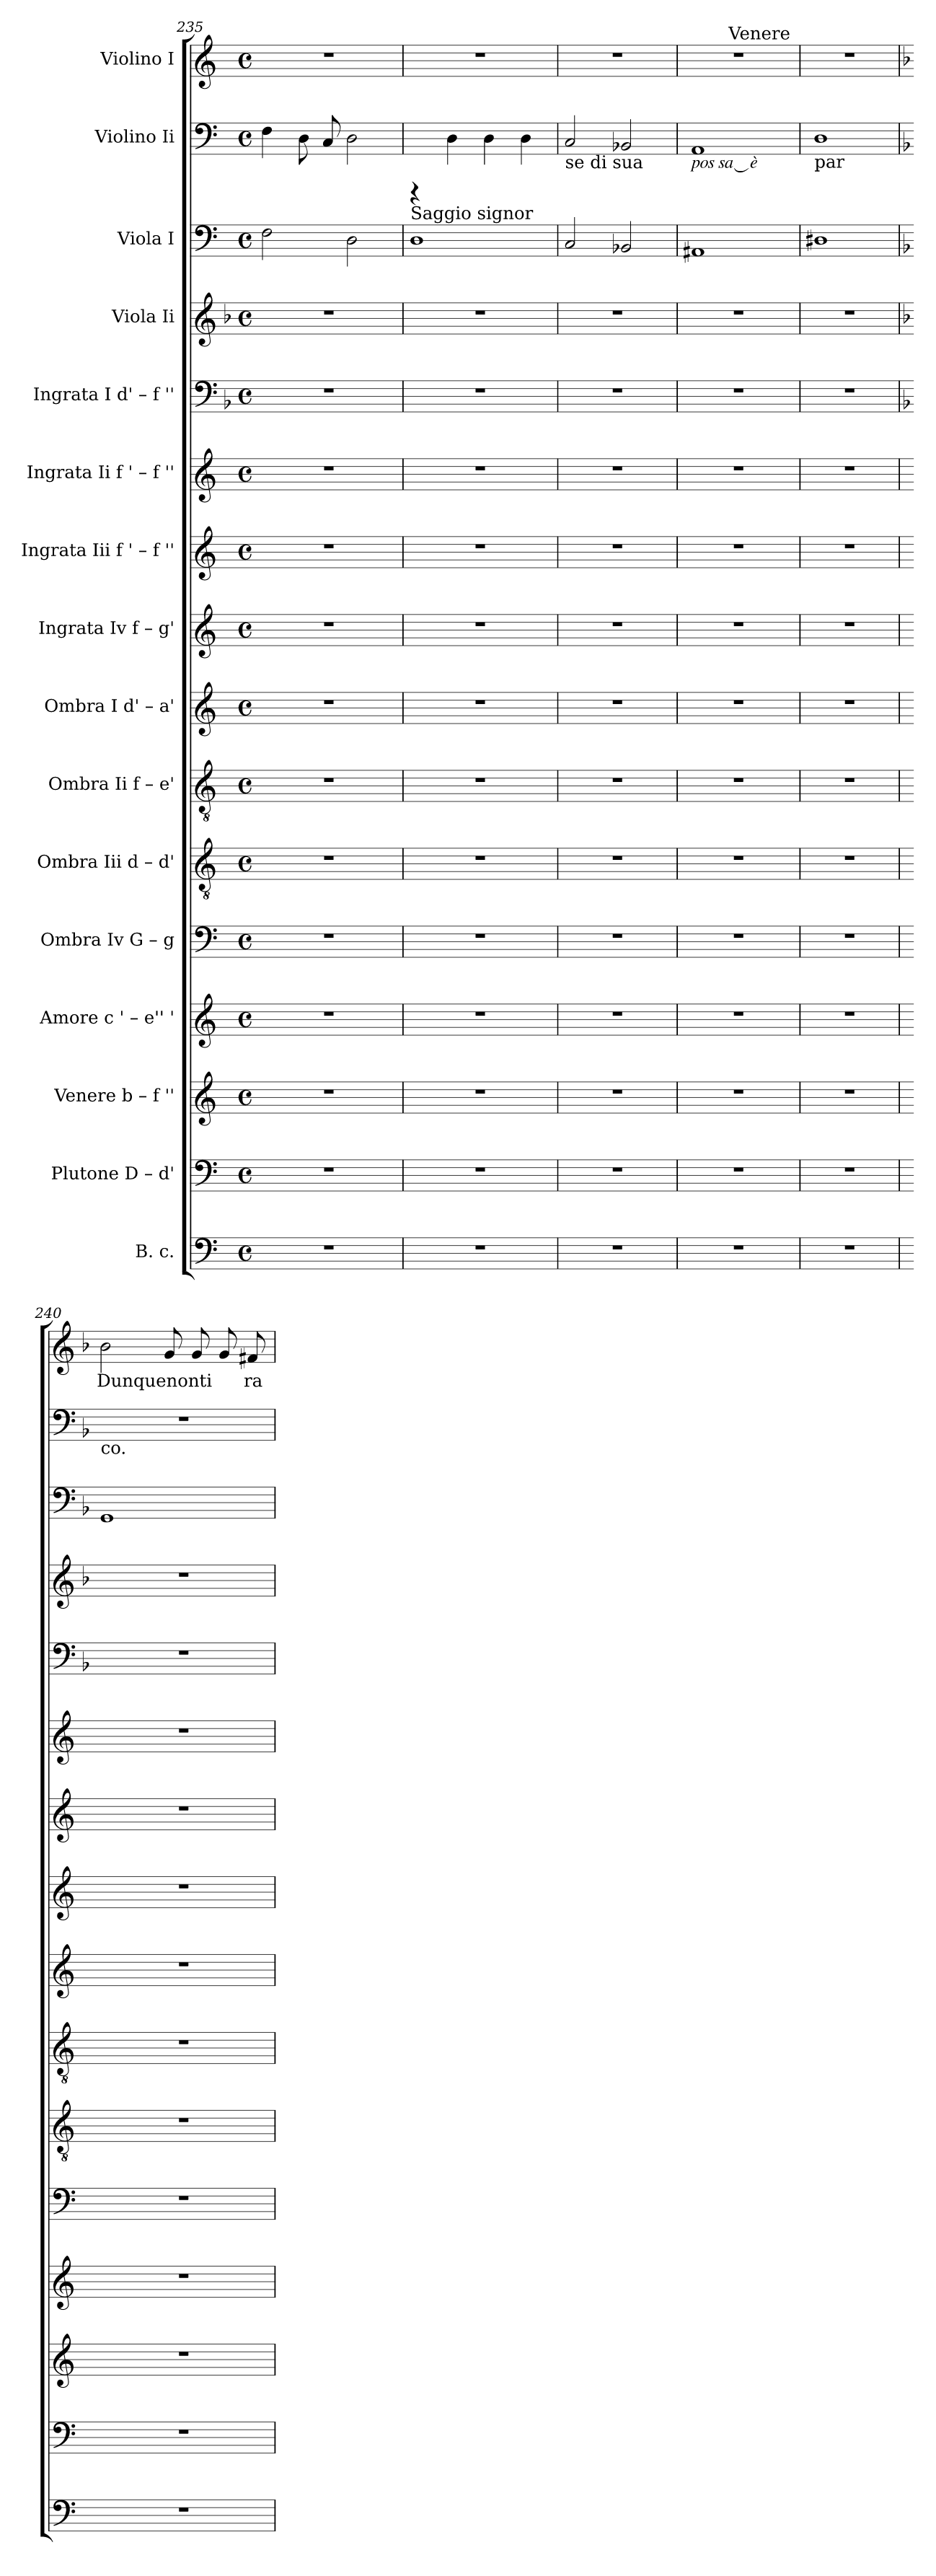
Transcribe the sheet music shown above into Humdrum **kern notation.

**kern	**kern	**kern	**kern	**kern	**kern	**kern	**kern	**kern	**kern	**kern	**kern	**kern	**kern	**kern	**kern	**text
*part16	*part15	*part14	*part13	*part12	*part11	*part10	*part9	*part8	*part7	*part6	*part5	*part4	*part3	*part2	*part1	*part1
*staff16	*staff15	*staff14	*staff13	*staff12	*staff11	*staff10	*staff9	*staff8	*staff7	*staff6	*staff5	*staff4	*staff3	*staff2	*staff1	*staff1
*I"B. c.	*I"Plutone  D – d'	*I"Venere  b – f ''	*I"Amore  c ' – e''  '	*I"Ombra Iv  G – g	*I"Ombra Iii  d – d'	*I"Ombra Ii  f – e'	*I"Ombra I  d' – a'	*I"Ingrata Iv  f – g'	*I"Ingrata Iii  f ' – f ''	*I"Ingrata Ii  f ' – f ''	*I"Ingrata I  d' – f ''	*I"Viola Ii	*I"Viola I	*I"Violino Ii	*I"Violino I	*
*clefF4	*clefF4	*clefG2	*clefG2	*clefF4	*clefGv2	*clefGv2	*clefG2	*clefG2	*clefG2	*clefG2	*clefF4	*clefG2	*clefF4	*clefF4	*clefG2	*
*k[]	*k[]	*k[]	*k[]	*k[]	*k[]	*k[]	*k[]	*k[]	*k[]	*k[]	*k[b-]	*k[b-]	*k[]	*k[]	*k[]	*
*C:	*C:	*C:	*C:	*C:	*C:	*C:	*C:	*C:	*C:	*C:	*F:	*F:	*C:	*C:	*C:	*
*M4/4	*M4/4	*M4/4	*M4/4	*M4/4	*M4/4	*M4/4	*M4/4	*M4/4	*M4/4	*M4/4	*M4/4	*M4/4	*M4/4	*M4/4	*M4/4	*
*met(c)	*met(c)	*met(c)	*met(c)	*met(c)	*met(c)	*met(c)	*met(c)	*met(c)	*met(c)	*met(c)	*met(c)	*met(c)	*met(c)	*met(c)	*met(c)	*
=235	=235	=235	=235	=235	=235	=235	=235	=235	=235	=235	=235	=235	=235	=235	=235	=235
1r	1r	1r	1r	1r	1r	1r	1r	1r	1r	1r	1r	1r	2F\	4F\	1r	.
.	.	.	.	.	.	.	.	.	.	.	.	.	.	8D\	.	.
.	.	.	.	.	.	.	.	.	.	.	.	.	.	8C/	.	.
.	.	.	.	.	.	.	.	.	.	.	.	.	2D\	2D\	.	.
=236	=236	=236	=236	=236	=236	=236	=236	=236	=236	=236	=236	=236	=236	=236	=236	=236
!	!	!	!	!	!	!	!	!	!	!	!	!	!	!LO:TX:b:t=Saggio signor	!	!
1r	1r	1r	1r	1r	1r	1r	1r	1r	1r	1r	1r	1r	1D	4rCCC	1r	.
.	.	.	.	.	.	.	.	.	.	.	.	.	.	4D\	.	.
.	.	.	.	.	.	.	.	.	.	.	.	.	.	4D\	.	.
.	.	.	.	.	.	.	.	.	.	.	.	.	.	4D\	.	.
=237	=237	=237	=237	=237	=237	=237	=237	=237	=237	=237	=237	=237	=237	=237	=237	=237
!	!	!	!	!	!	!	!	!	!	!	!	!	!	!LO:TX:b:t=se di sua	!	!
1r	1r	1r	1r	1r	1r	1r	1r	1r	1r	1r	1r	1r	2C/	2C/	1r	.
.	.	.	.	.	.	.	.	.	.	.	.	.	2BB-X/	2BB-X/	.	.
!!LO:LB:g=z
=238	=238	=238	=238	=238	=238	=238	=238	=238	=238	=238	=238	=238	=238	=238	=238	=238
!	!	!	!	!	!	!	!	!	!	!	!	!	!	!LO:TX:b:t=pos sa‿è	!	!
*	*	*	*	*	*	*	*	*	*	*	*	*	*	*	*^	*
1r	1r	1r	1r	1r	1r	1r	1r	1r	1r	1r	1r	1r	1AA#	1AA	1r	4ryy	.
!	!	!	!	!	!	!	!	!	!	!	!	!	!	!	!	!LO:TX:a:t=Venere	!
.	.	.	.	.	.	.	.	.	.	.	.	.	.	.	.	2.ryy	.
=239	=239	=239	=239	=239	=239	=239	=239	=239	=239	=239	=239	=239	=239	=239	=239	=239	=239
!	!	!	!	!	!	!	!	!	!	!	!	!	!	!LO:TX:b:t=par	!	!	!
*	*	*	*	*	*	*	*	*	*	*	*	*	*	*	*v	*v	*
1r	1r	1r	1r	1r	1r	1r	1r	1r	1r	1r	1r	1r	1D#	1D	1r	.
=240	=240	=240	=240	=240	=240	=240	=240	=240	=240	=240	=240	=240	=240	=240	=240	=240
*	*	*	*	*	*	*	*	*	*	*	*	*	*k[b-]	*k[b-]	*k[b-]	*
*	*	*	*	*	*	*	*	*	*	*	*	*	*F:	*F:	*F:	*
!	!	!	!	!	!	!	!	!	!	!	!	!	!	!LO:TX:b:t=co.	!	!
!	!	!	!	!	!	!	!	!	!	!	!	!	!	!	!	!LO:LY:b:cj
1r	1r	1r	1r	1r	1r	1r	1r	1r	1r	1r	1r	1r	1GG	1r	2b-\	Dunquenonti
!	!	!	!	!	!	!	!	!	!	!	!	!	!	!	!	!LO:LY:b:cj
.	.	.	.	.	.	.	.	.	.	.	.	.	.	.	8g/	.
!	!	!	!	!	!	!	!	!	!	!	!	!	!	!	!	!LO:LY:b:cj
.	.	.	.	.	.	.	.	.	.	.	.	.	.	.	8g/	.
!	!	!	!	!	!	!	!	!	!	!	!	!	!	!	!	!LO:LY:b:cj
.	.	.	.	.	.	.	.	.	.	.	.	.	.	.	8g/	.
!	!	!	!	!	!	!	!	!	!	!	!	!	!	!	!	!LO:LY:b:cj
.	.	.	.	.	.	.	.	.	.	.	.	.	.	.	8f#X/	ra-
=	=	=	=	=	=	=	=	=	=	=	=	=	=	=	=	=
*-	*-	*-	*-	*-	*-	*-	*-	*-	*-	*-	*-	*-	*-	*-	*-	*-
